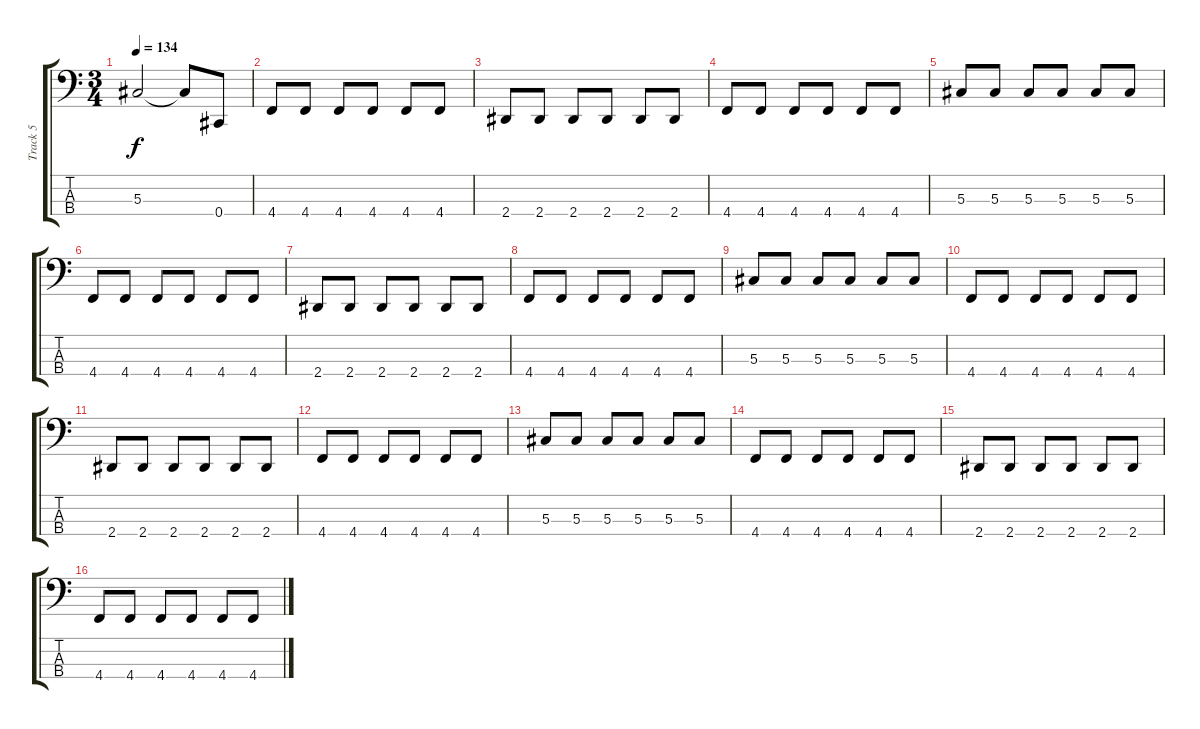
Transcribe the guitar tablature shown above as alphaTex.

\track ("Track 5" "Track 5") {instrument electricbasspick}
\staff {score tabs}
\tuning (Gb2 Db2 Ab1 Db1) {hide}
\ts (3 4)
\tempo 134
\clef f4
\ks c
5.3.2{dy f} 5.3{t}.8 0.4.8 |
4.4.8 4.4.8 4.4.8 4.4.8 4.4.8 4.4.8 |
2.4.8 2.4.8 2.4.8 2.4.8 2.4.8 2.4.8 |
4.4.8 4.4.8 4.4.8 4.4.8 4.4.8 4.4.8 |
5.3.8 5.3.8 5.3.8 5.3.8 5.3.8 5.3.8 |
4.4.8 4.4.8 4.4.8 4.4.8 4.4.8 4.4.8 |
2.4.8 2.4.8 2.4.8 2.4.8 2.4.8 2.4.8 |
4.4.8 4.4.8 4.4.8 4.4.8 4.4.8 4.4.8 |
5.3.8 5.3.8 5.3.8 5.3.8 5.3.8 5.3.8 |
4.4.8 4.4.8 4.4.8 4.4.8 4.4.8 4.4.8 |
2.4.8 2.4.8 2.4.8 2.4.8 2.4.8 2.4.8 |
4.4.8 4.4.8 4.4.8 4.4.8 4.4.8 4.4.8 |
5.3.8 5.3.8 5.3.8 5.3.8 5.3.8 5.3.8 |
4.4.8 4.4.8 4.4.8 4.4.8 4.4.8 4.4.8 |
2.4.8 2.4.8 2.4.8 2.4.8 2.4.8 2.4.8 |
4.4.8 4.4.8 4.4.8 4.4.8 4.4.8 4.4.8
